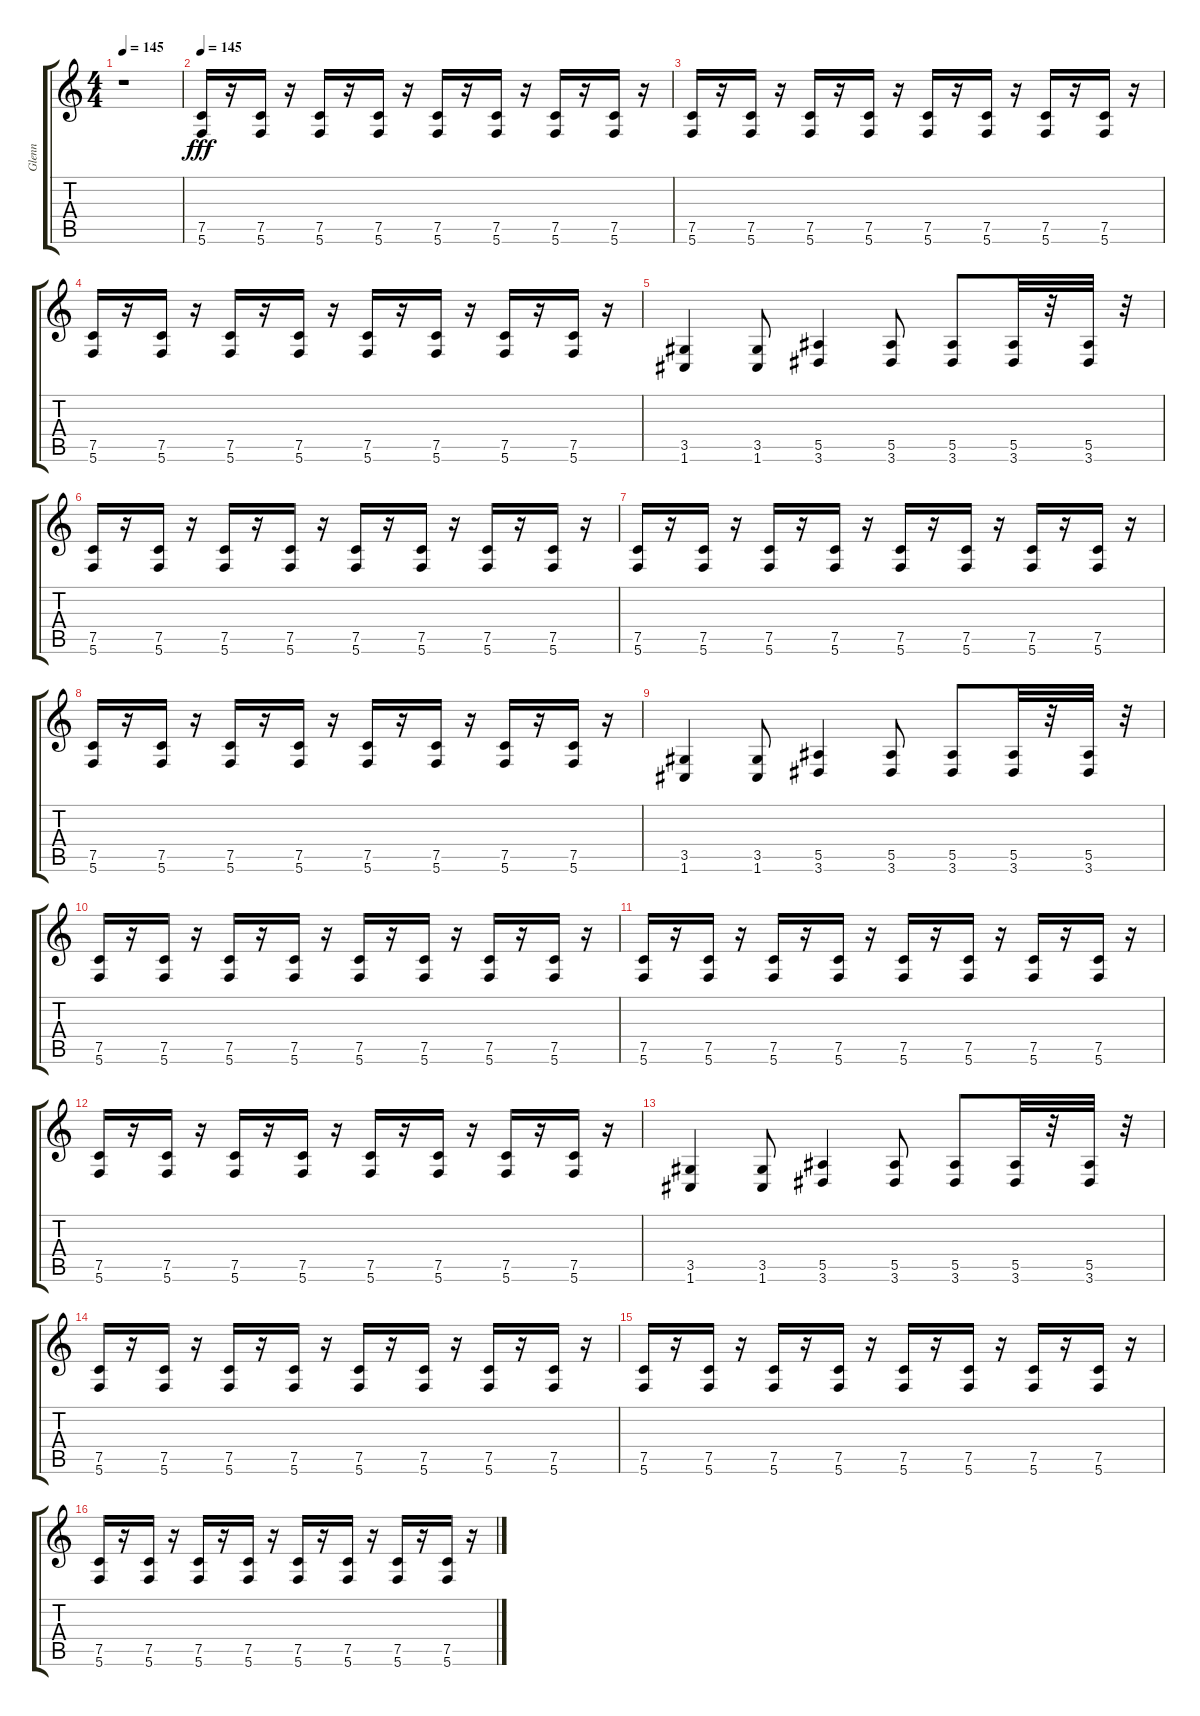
\track ("Glenn" "Glenn") {instrument distortionguitar}
\staff {score tabs}
\tuning (C4 G3 Eb3 Bb2 F2 C2) {hide}
\ts (4 4)
\tempo 145
\tempo 148
\tempo 145
\clef g2
\ks c
r.1{dy fff instrument distortionguitar} |
\tempo 145
(7.5 5.6).16 r.16 (7.5 5.6).16 r.16 (7.5 5.6).16 r.16 (7.5 5.6).16 r.16 (7.5 5.6).16 r.16 (7.5 5.6).16 r.16 (7.5 5.6).16 r.16 (7.5 5.6).16 r.16 |
(7.5 5.6).16 r.16 (7.5 5.6).16 r.16 (7.5 5.6).16 r.16 (7.5 5.6).16 r.16 (7.5 5.6).16 r.16 (7.5 5.6).16 r.16 (7.5 5.6).16 r.16 (7.5 5.6).16 r.16 |
(7.5 5.6).16 r.16 (7.5 5.6).16 r.16 (7.5 5.6).16 r.16 (7.5 5.6).16 r.16 (7.5 5.6).16 r.16 (7.5 5.6).16 r.16 (7.5 5.6).16 r.16 (7.5 5.6).16 r.16 |
(3.5 1.6).4 (3.5 1.6).8 (5.5 3.6).4 (5.5 3.6).8 (5.5 3.6).8 (5.5 3.6).32 r.32 (5.5 3.6).32 r.32 |
(7.5 5.6).16 r.16 (7.5 5.6).16 r.16 (7.5 5.6).16 r.16 (7.5 5.6).16 r.16 (7.5 5.6).16 r.16 (7.5 5.6).16 r.16 (7.5 5.6).16 r.16 (7.5 5.6).16 r.16 |
(7.5 5.6).16 r.16 (7.5 5.6).16 r.16 (7.5 5.6).16 r.16 (7.5 5.6).16 r.16 (7.5 5.6).16 r.16 (7.5 5.6).16 r.16 (7.5 5.6).16 r.16 (7.5 5.6).16 r.16 |
(7.5 5.6).16 r.16 (7.5 5.6).16 r.16 (7.5 5.6).16 r.16 (7.5 5.6).16 r.16 (7.5 5.6).16 r.16 (7.5 5.6).16 r.16 (7.5 5.6).16 r.16 (7.5 5.6).16 r.16 |
(3.5 1.6).4 (3.5 1.6).8 (5.5 3.6).4 (5.5 3.6).8 (5.5 3.6).8 (5.5 3.6).32 r.32 (5.5 3.6).32 r.32 |
(7.5 5.6).16 r.16 (7.5 5.6).16 r.16 (7.5 5.6).16 r.16 (7.5 5.6).16 r.16 (7.5 5.6).16 r.16 (7.5 5.6).16 r.16 (7.5 5.6).16 r.16 (7.5 5.6).16 r.16 |
(7.5 5.6).16 r.16 (7.5 5.6).16 r.16 (7.5 5.6).16 r.16 (7.5 5.6).16 r.16 (7.5 5.6).16 r.16 (7.5 5.6).16 r.16 (7.5 5.6).16 r.16 (7.5 5.6).16 r.16 |
(7.5 5.6).16 r.16 (7.5 5.6).16 r.16 (7.5 5.6).16 r.16 (7.5 5.6).16 r.16 (7.5 5.6).16 r.16 (7.5 5.6).16 r.16 (7.5 5.6).16 r.16 (7.5 5.6).16 r.16 |
(3.5 1.6).4 (3.5 1.6).8 (5.5 3.6).4 (5.5 3.6).8 (5.5 3.6).8 (5.5 3.6).32 r.32 (5.5 3.6).32 r.32 |
(7.5 5.6).16 r.16 (7.5 5.6).16 r.16 (7.5 5.6).16 r.16 (7.5 5.6).16 r.16 (7.5 5.6).16 r.16 (7.5 5.6).16 r.16 (7.5 5.6).16 r.16 (7.5 5.6).16 r.16 |
(7.5 5.6).16 r.16 (7.5 5.6).16 r.16 (7.5 5.6).16 r.16 (7.5 5.6).16 r.16 (7.5 5.6).16 r.16 (7.5 5.6).16 r.16 (7.5 5.6).16 r.16 (7.5 5.6).16 r.16 |
(7.5 5.6).16 r.16 (7.5 5.6).16 r.16 (7.5 5.6).16 r.16 (7.5 5.6).16 r.16 (7.5 5.6).16 r.16 (7.5 5.6).16 r.16 (7.5 5.6).16 r.16 (7.5 5.6).16 r.16
